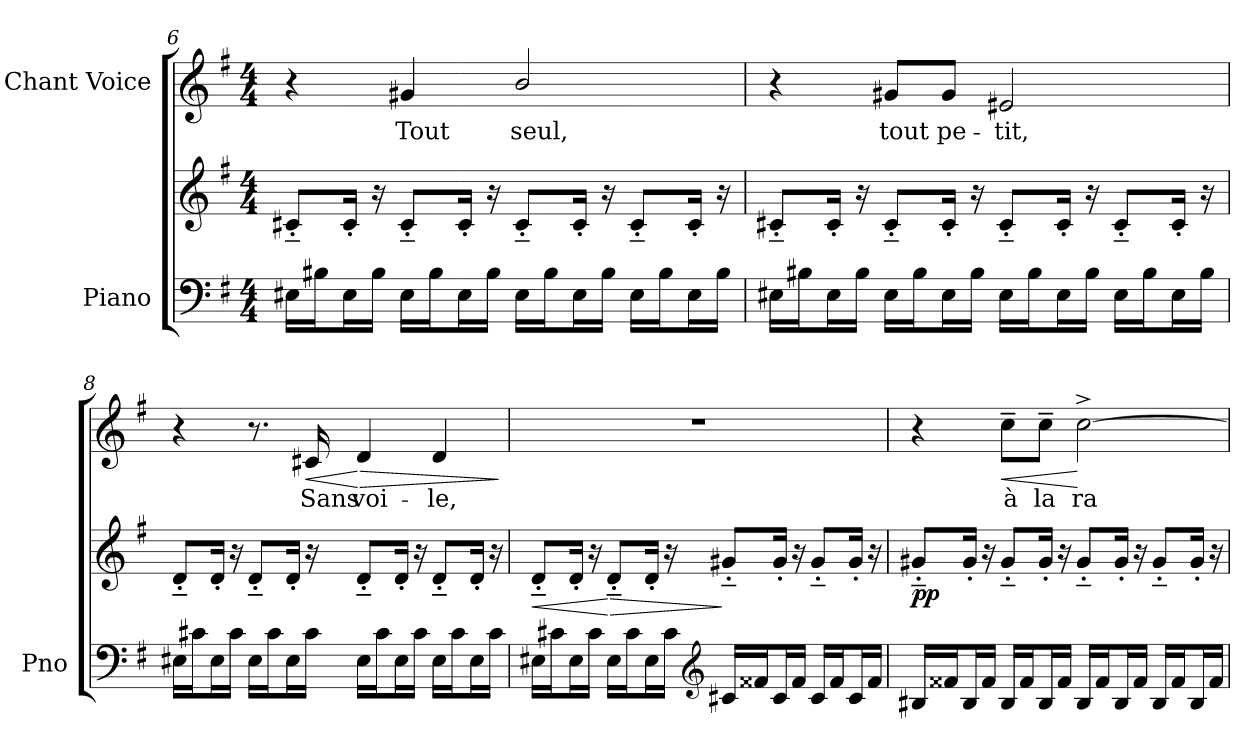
**kern	**kern	**dynam	**kern	**text	**dynam
*part2	*part2	*part2	*part1	*part1	*part1
*staff3	*staff2	*staff2/3	*staff1	*staff1	*staff1
*I"Piano	*	*	*I"Chant Voice	*	*
*I'Pno	*	*	*	*	*
!!LO:LB:g=z
*clefF4	*clefG2	*	*clefG2	*	*
*k[f#]	*k[f#]	*	*k[f#]	*	*
*M4/4	*M4/4	*	*M4/4	*	*
=6	=6	=6	=6	=6	=6
16E#X\LL	8c#X'~>/L	.	4r	.	.
16B#X\J	.	.	.	.	.
16E#\L	16c#'/Jk	.	.	.	.
16B#\JJ	16r	.	.	.	.
!	!	!	!	!LO:LY:b	!
16E#\LL	8c#'~>/L	.	4g#X/	Tout	.
16B#\J	.	.	.	.	.
16E#\L	16c#'/Jk	.	.	.	.
16B#\JJ	16r	.	.	.	.
!	!	!	!	!LO:LY:b	!
16E#\LL	8c#'~>/L	.	2b/	seul,	.
16B#\J	.	.	.	.	.
16E#\L	16c#'/Jk	.	.	.	.
16B#\JJ	16r	.	.	.	.
16E#\LL	8c#'~>/L	.	.	.	.
16B#\J	.	.	.	.	.
16E#\L	16c#'/Jk	.	.	.	.
16B#\JJ	16r	.	.	.	.
!!LO:PB:g=z
=7	=7	=7	=7	=7	=7
16E#X\LL	8c#X'~>/L	.	4r	.	.
16B#X\J	.	.	.	.	.
16E#\L	16c#'/Jk	.	.	.	.
16B#\JJ	16r	.	.	.	.
!	!	!	!	!LO:LY:b	!
16E#\LL	8c#'~>/L	.	8g#X/L	tout	.
16B#\J	.	.	.	.	.
!	!	!	!	!LO:LY:b	!
16E#\L	16c#'/Jk	.	8g#/J	pe-	.
16B#\JJ	16r	.	.	.	.
!	!	!	!	!LO:LY:b	!
16E#\LL	8c#'~>/L	.	2e#X/	-tit,	.
16B#\J	.	.	.	.	.
16E#\L	16c#'/Jk	.	.	.	.
16B#\JJ	16r	.	.	.	.
16E#\LL	8c#'~>/L	.	.	.	.
16B#\J	.	.	.	.	.
16E#\L	16c#'/Jk	.	.	.	.
16B#\JJ	16r	.	.	.	.
!!LO:PB:g=z
=8	=8	=8	=8	=8	=8
16E#X\LL	8d'~>/L	.	4r	.	.
16c#X\J	.	.	.	.	.
16E#\L	16d'/Jk	.	.	.	.
16c#\JJ	16r	.	.	.	.
16E#\LL	8d'~>/L	.	8.r	.	.
16c#\J	.	.	.	.	.
16E#\L	16d'/Jk	.	.	.	.
!	!	!	!	!LO:LY:b	!LO:HP:b
16c#\JJ	16r	.	16c#X/	Sans	<
!	!	!	!	!LO:LY:b	!LO:HP:n=1:b
16E#\LL	8d'~>/L	.	4d/	voi-	[ >
16c#\J	.	.	.	.	.
16E#\L	16d'/Jk	.	.	.	.
16c#\JJ	16r	.	.	.	.
!	!	!	!	!LO:LY:b	!
16E#\LL	8d'~>/L	.	4d/	-le,	.
16c#\J	.	.	.	.	.
16E#\L	16d'/Jk	.	.	.	.
16c#\JJ	16r	.	.	.	.
.	.	.	.	.	]
!!LO:LB:g=z
=9	=9	=9	=9	=9	=9
!	!	!LO:HP:b	!	!	!
16E#X\LL	8d'~>/L	<	1r	.	.
16c#X\J	.	.	.	.	.
16E#\L	16d'/Jk	.	.	.	.
16c#\JJ	16r	.	.	.	.
!	!	!LO:HP:n=1:b	!	!	!
16E#\LL	8d'~>/L	[ >	.	.	.
16c#\J	.	.	.	.	.
16E#\L	16d'/Jk	.	.	.	.
16c#\JJ	16r	.	.	.	.
*clefG2	*	*	*	*	*
16c#X/LL	8g#X'~>/L	]	.	.	.
16f##X/J	.	.	.	.	.
16c#/L	16g#'/Jk	.	.	.	.
16f##/JJ	16r	.	.	.	.
16c#/LL	8g#'~>/L	.	.	.	.
16f##/J	.	.	.	.	.
16c#/L	16g#'/Jk	.	.	.	.
16f##/JJ	16r	.	.	.	.
!!LO:LB:g=z
=10	=10	=10	=10	=10	=10
!	!	!LO:DY:b	!	!	!
16B#X/LL	8g#X'~>/L	pp	4r	.	.
16f##X/J	.	.	.	.	.
16B#/L	16g#'/Jk	.	.	.	.
16f##/JJ	16r	.	.	.	.
!	!	!	!	!LO:LY:b	!LO:HP:b
16B#/LL	8g#'~>/L	.	8cc~\L	à	<
16f##/J	.	.	.	.	.
!	!	!	!	!LO:LY:b	!
16B#/L	16g#'/Jk	.	8cc~\J	la	.
16f##/JJ	16r	.	.	.	.
!	!	!	!	!LO:LY:b	!
16B#/LL	8g#'~>/L	.	[2cc^\	ra-	[
16f##/J	.	.	.	.	.
16B#/L	16g#'/Jk	.	.	.	.
16f##/JJ	16r	.	.	.	.
16B#/LL	8g#'~>/L	.	.	.	.
16f##/J	.	.	.	.	.
16B#/L	16g#'/Jk	.	.	.	.
16f##/JJ	16r	.	.	.	.
=	=	=	=	=	=
*-	*-	*-	*-	*-	*-
